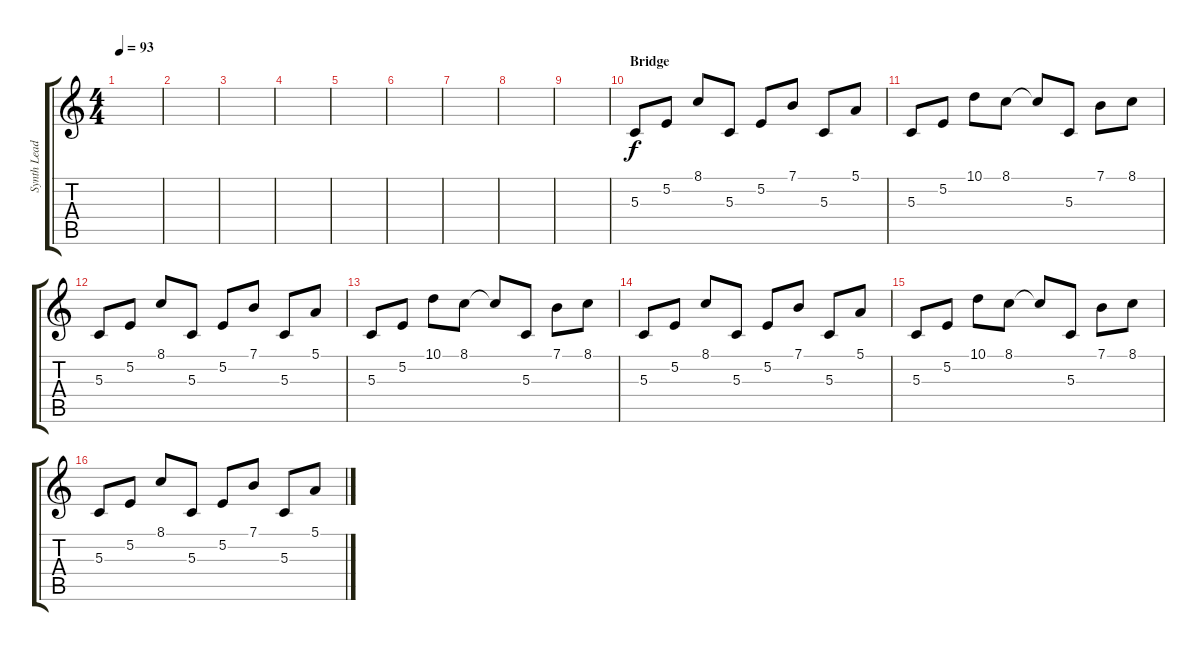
\track ("Synth Lead" "Synth Lead") {instrument lead1square}
\staff {score tabs}
\tuning (E4 B3 G3 D3 A2 E2) {hide}
\ts (4 4)
\tempo 93
\clef g2
\ks c
|
|
|
|
|
|
|
|
|
\section ("" "Bridge")
5.3.8 5.2.8 8.1.8 5.3.8 5.2.8 7.1.8 5.3.8 5.1.8 |
5.3.8 5.2.8 10.1.8 8.1.8 8.1{t}.8 5.3.8 7.1.8 8.1.8 |
5.3.8 5.2.8 8.1.8 5.3.8 5.2.8 7.1.8 5.3.8 5.1.8 |
5.3.8 5.2.8 10.1.8 8.1.8 8.1{t}.8 5.3.8 7.1.8 8.1.8 |
5.3.8 5.2.8 8.1.8 5.3.8 5.2.8 7.1.8 5.3.8 5.1.8 |
5.3.8 5.2.8 10.1.8 8.1.8 8.1{t}.8 5.3.8 7.1.8 8.1.8 |
5.3.8 5.2.8 8.1.8 5.3.8 5.2.8 7.1.8 5.3.8 5.1.8
